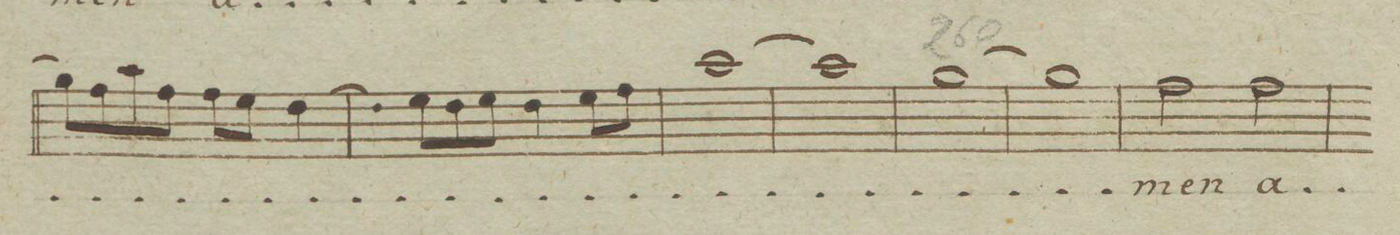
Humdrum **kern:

**kern	**text	**dynam
*I"Alto	*	*
*clefC3	*	*
*k[b-e-a-]	*	*
*met(c)	*	*
*M4/4	*	*
8a-\L]	.	.
8g\	.	.
8b-\	.	.
8g\J	.	.
8g\L	.	.
8f\J	.	.
[4.e-\	.	.
=253	=253	=253
8fL\	.	.
8e-\	.	.
8f\J	.	.
4e-\	.	.
8f\L	.	.
8g\J	.	.
=254	=254	=254
[1b-	.	.
=255	=255	=255
1b-]	.	.
=256	=256	=256
[1a-	.	.
=257	=257	=257
1a-]	.	.
=258	=258	=258
2g\	-men	.
2g\	a-	.
=259	=259	=259
*-	*-	*-
